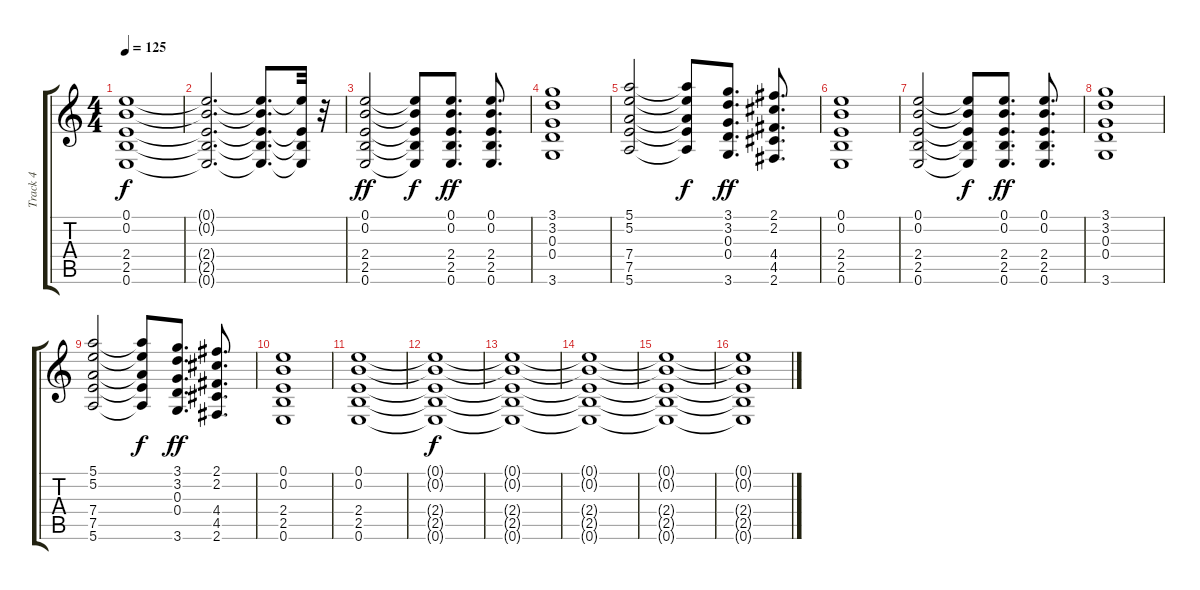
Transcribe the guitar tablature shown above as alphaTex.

\track ("Track 4" "Track 4") {instrument overdrivenguitar}
\staff {score tabs}
\tuning (E4 B3 G3 D3 A2 E2) {hide}
\ts (4 4)
\tempo 125
\clef g2
\ks c
(0.1{t} 0.2{t} 2.4{t} 2.5{t} 0.6{t}).1{dy f} |
(0.1{t} 0.2{t} 2.4{t} 2.5{t} 0.6{t}).2{d} (0.1{t} 0.2{t} 2.4{t} 2.5{t} 0.6{t}).8{d} (0.1{t} 2.4{t} 2.5{t} 0.6{t}).32 r.32 |
(0.1 0.2 2.4 2.5 0.6).2{dy ff} (0.1{t} 0.2{t} 2.4{t} 2.5{t} 0.6{t}).8{dy f} (0.1 0.2 2.4 2.5 0.6).8{d dy ff} (0.1 0.2 2.4 2.5 0.6).8{d} |
(3.1 3.2 0.3 0.4 3.6).1 |
(5.1 5.2 7.4 7.5 5.6).2 (5.1{t} 5.2{t} 7.4{t} 7.5{t} 5.6{t}).8{dy f} (3.1 3.2 0.3 0.4 3.6).8{d dy ff} (2.1 2.2 4.4 4.5 2.6).8{d} |
(0.1 0.2 2.4 2.5 0.6).1 |
(0.1 0.2 2.4 2.5 0.6).2 (0.1{t} 0.2{t} 2.4{t} 2.5{t} 0.6{t}).8{dy f} (0.1 0.2 2.4 2.5 0.6).8{d dy ff} (0.1 0.2 2.4 2.5 0.6).8{d} |
(3.1 3.2 0.3 0.4 3.6).1 |
(5.1 5.2 7.4 7.5 5.6).2 (5.1{t} 5.2{t} 7.4{t} 7.5{t} 5.6{t}).8{dy f} (3.1 3.2 0.3 0.4 3.6).8{d dy ff} (2.1 2.2 4.4 4.5 2.6).8{d} |
(0.1 0.2 2.4 2.5 0.6).1 |
(0.1 0.2 2.4 2.5 0.6).1 |
(0.1{t} 0.2{t} 2.4{t} 2.5{t} 0.6{t}).1{dy f} |
(0.1{t} 0.2{t} 2.4{t} 2.5{t} 0.6{t}).1 |
(0.1{t} 0.2{t} 2.4{t} 2.5{t} 0.6{t}).1 |
(0.1{t} 0.2{t} 2.4{t} 2.5{t} 0.6{t}).1 |
(0.1{t} 0.2{t} 2.4{t} 2.5{t} 0.6{t}).1
